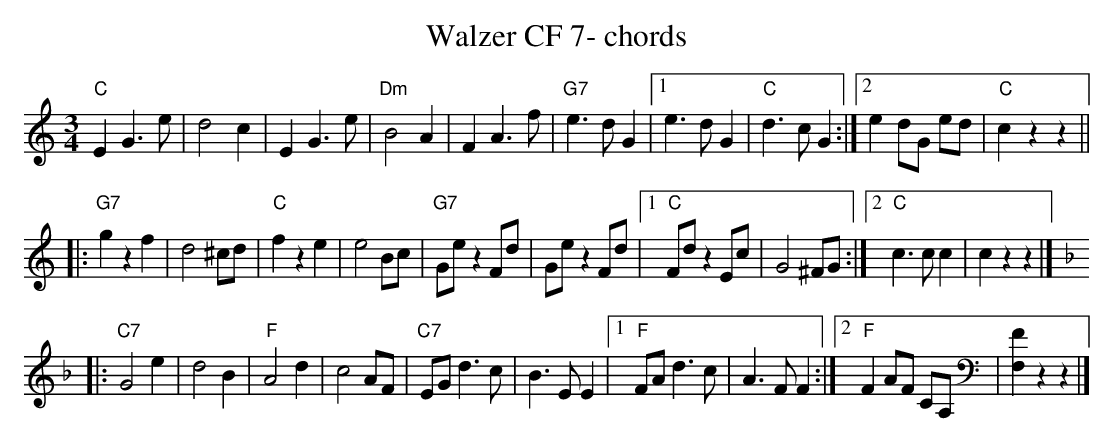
X:1
T:Walzer CF 7- chords
M:3/4
L:1/4
K:Cmaj%%MIDI gchordon
"C"E G>e | d2 c | E G>e | "Dm"B2A | F A>f | "G7"e>d G |1 e>d G | "C"d>c G :|2 e d/2G/2 e/2d/2 | "C"c zz ||
|: "G7"g z f | d2 ^c/2d/2 | "C"fz e | e2 B/2c/2 | "G7"G/2e/2 z F/2d/2 | G/2e/2 z F/2d/2 |1 "C"F/2d/2 z E/2c/2 | G2 ^F/2G/2 :|2 "C"c>c c | c zz |] [K:Fmaj]
|: "C7"G2e | d2B | "F"A2d | c2 A/2F/2 | "C7"E/2G/2 d>c | B>E E |1 "F"F/2A/2 d>c | A>F F :|2 "F"F A/2F/2 C/2A,/2 | [FF,] zz |]
